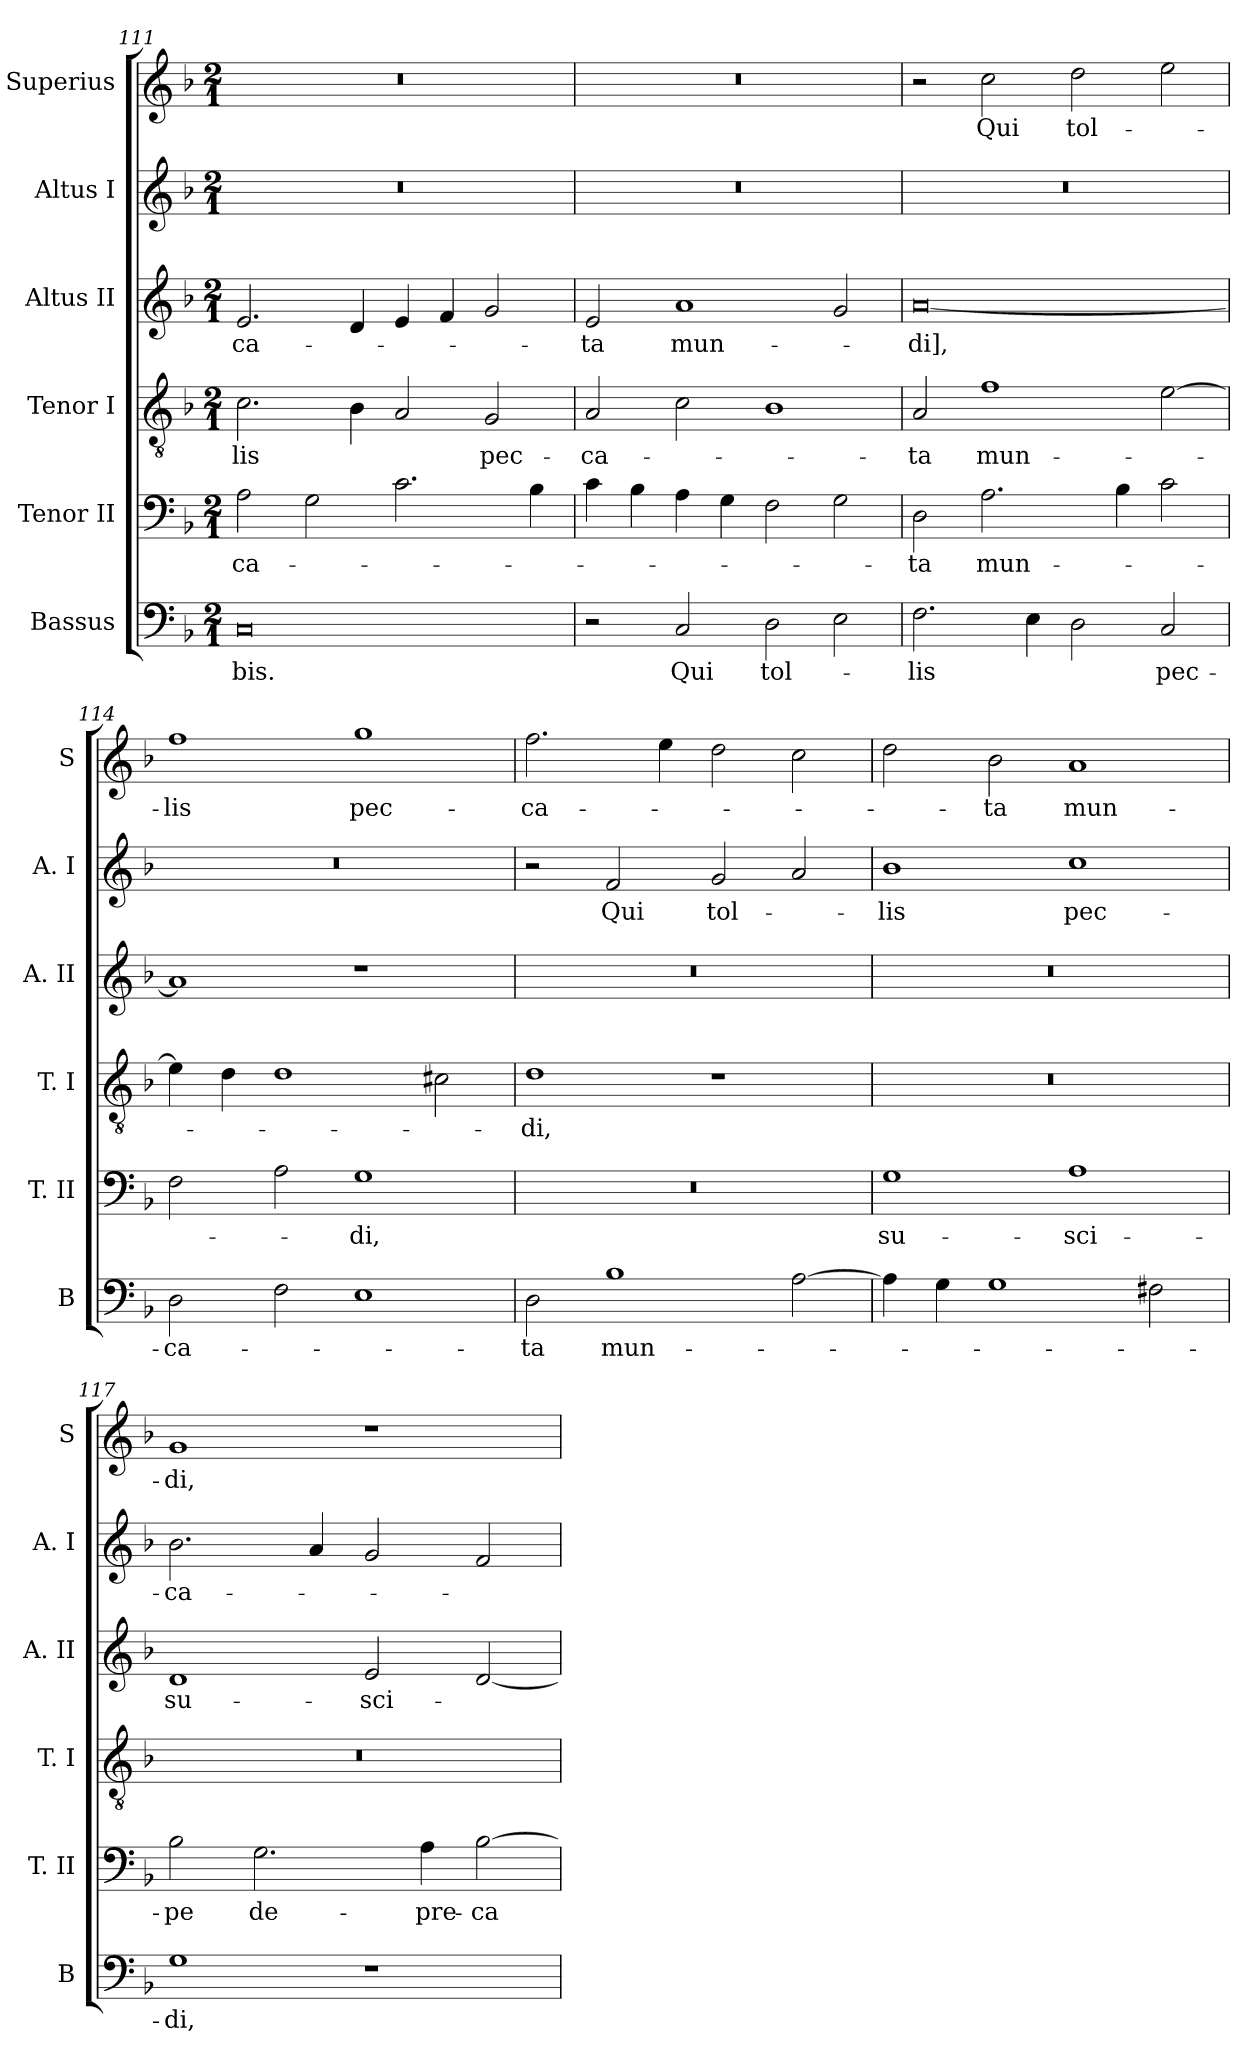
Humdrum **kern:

**kern	**text	**kern	**text	**kern	**text	**kern	**text	**kern	**text	**kern	**text
*part6	*part6	*part5	*part5	*part4	*part4	*part3	*part3	*part2	*part2	*part1	*part1
*staff6	*staff6	*staff5	*staff5	*staff4	*staff4	*staff3	*staff3	*staff2	*staff2	*staff1	*staff1
*I"Bassus	*	*I"Tenor II	*	*I"Tenor I	*	*I"Altus II	*	*I"Altus I	*	*I"Superius	*
*I'B	*	*I'T. II	*	*I'T. I	*	*I'A. II	*	*I'A. I	*	*I'S	*
*clefF4	*	*clefF4	*	*clefGv2	*	*clefG2	*	*clefG2	*	*clefG2	*
*k[b-]	*	*k[b-]	*	*k[b-]	*	*k[b-]	*	*k[b-]	*	*k[b-]	*
*F:	*	*F:	*	*F:	*	*F:	*	*F:	*	*F:	*
*M2/1	*	*M2/1	*	*M2/1	*	*M2/1	*	*M2/1	*	*M2/1	*
=111	=111	=111	=111	=111	=111	=111	=111	=111	=111	=111	=111
0C	-bis.	2A	-ca-	2.c	-lis	2.e	-ca-	0r	.	0r	.
.	.	2G	.	.	.	.	.	.	.	.	.
.	.	.	.	4B-	.	4d	.	.	.	.	.
.	.	2.c	.	2A	.	4e	.	.	.	.	.
.	.	.	.	.	.	4f	.	.	.	.	.
.	.	.	.	2G	pec-	2g	.	.	.	.	.
.	.	4B-	.	.	.	.	.	.	.	.	.
=112	=112	=112	=112	=112	=112	=112	=112	=112	=112	=112	=112
2r	.	4c	.	2A	-ca-	2e	-ta	0r	.	0r	.
.	.	4B-	.	.	.	.	.	.	.	.	.
2C	Qui	4A	.	2c	.	1a	mun-	.	.	.	.
.	.	4G	.	.	.	.	.	.	.	.	.
2D	tol-	2F	.	1B-	.	.	.	.	.	.	.
2E	.	2G	.	.	.	2g	.	.	.	.	.
=113	=113	=113	=113	=113	=113	=113	=113	=113	=113	=113	=113
2.F	-lis	2D	-ta	2A	-ta	[0a	-di],	0r	.	2r	.
.	.	2.A	mun-	1f	mun-	.	.	.	.	2cc	Qui
4E	.	.	.	.	.	.	.	.	.	.	.
2D	.	.	.	.	.	.	.	.	.	2dd	tol-
.	.	4B-	.	.	.	.	.	.	.	.	.
2C	pec-	2c	.	[2e	.	.	.	.	.	2ee	.
=114	=114	=114	=114	=114	=114	=114	=114	=114	=114	=114	=114
2D	-ca-	2F	.	4e]	.	1a]	.	0r	.	1ff	-lis
.	.	.	.	4d	.	.	.	.	.	.	.
2F	.	2A	.	1d	.	.	.	.	.	.	.
1E	.	1G	-di,	.	.	1r	.	.	.	1gg	pec-
.	.	.	.	2c#X	.	.	.	.	.	.	.
=115	=115	=115	=115	=115	=115	=115	=115	=115	=115	=115	=115
2D	-ta	0r	.	1d	-di,	0r	.	2r	.	2.ff	-ca-
1B-	mun-	.	.	.	.	.	.	2f	Qui	.	.
.	.	.	.	.	.	.	.	.	.	4ee	.
.	.	.	.	1r	.	.	.	2g	tol-	2dd	.
[2A	.	.	.	.	.	.	.	2a	.	2cc	.
=116	=116	=116	=116	=116	=116	=116	=116	=116	=116	=116	=116
4A]	.	1G	su-	0r	.	0r	.	1b-	-lis	2dd	.
4G	.	.	.	.	.	.	.	.	.	.	.
1G	.	.	.	.	.	.	.	.	.	2b-	-ta
.	.	1A	-sci-	.	.	.	.	1cc	pec-	1a	mun-
2F#X	.	.	.	.	.	.	.	.	.	.	.
=117	=117	=117	=117	=117	=117	=117	=117	=117	=117	=117	=117
1G	-di,	2B-	-pe	0r	.	1d	su-	2.b-	-ca-	1g	-di,
.	.	2.G	de-	.	.	.	.	.	.	.	.
.	.	.	.	.	.	.	.	4a	.	.	.
1r	.	.	.	.	.	2e	-sci-	2g	.	1r	.
.	.	4A	-pre-	.	.	.	.	.	.	.	.
.	.	[2B-	-ca-	.	.	[2d	.	2f	.	.	.
=	=	=	=	=	=	=	=	=	=	=	=
*-	*-	*-	*-	*-	*-	*-	*-	*-	*-	*-	*-
